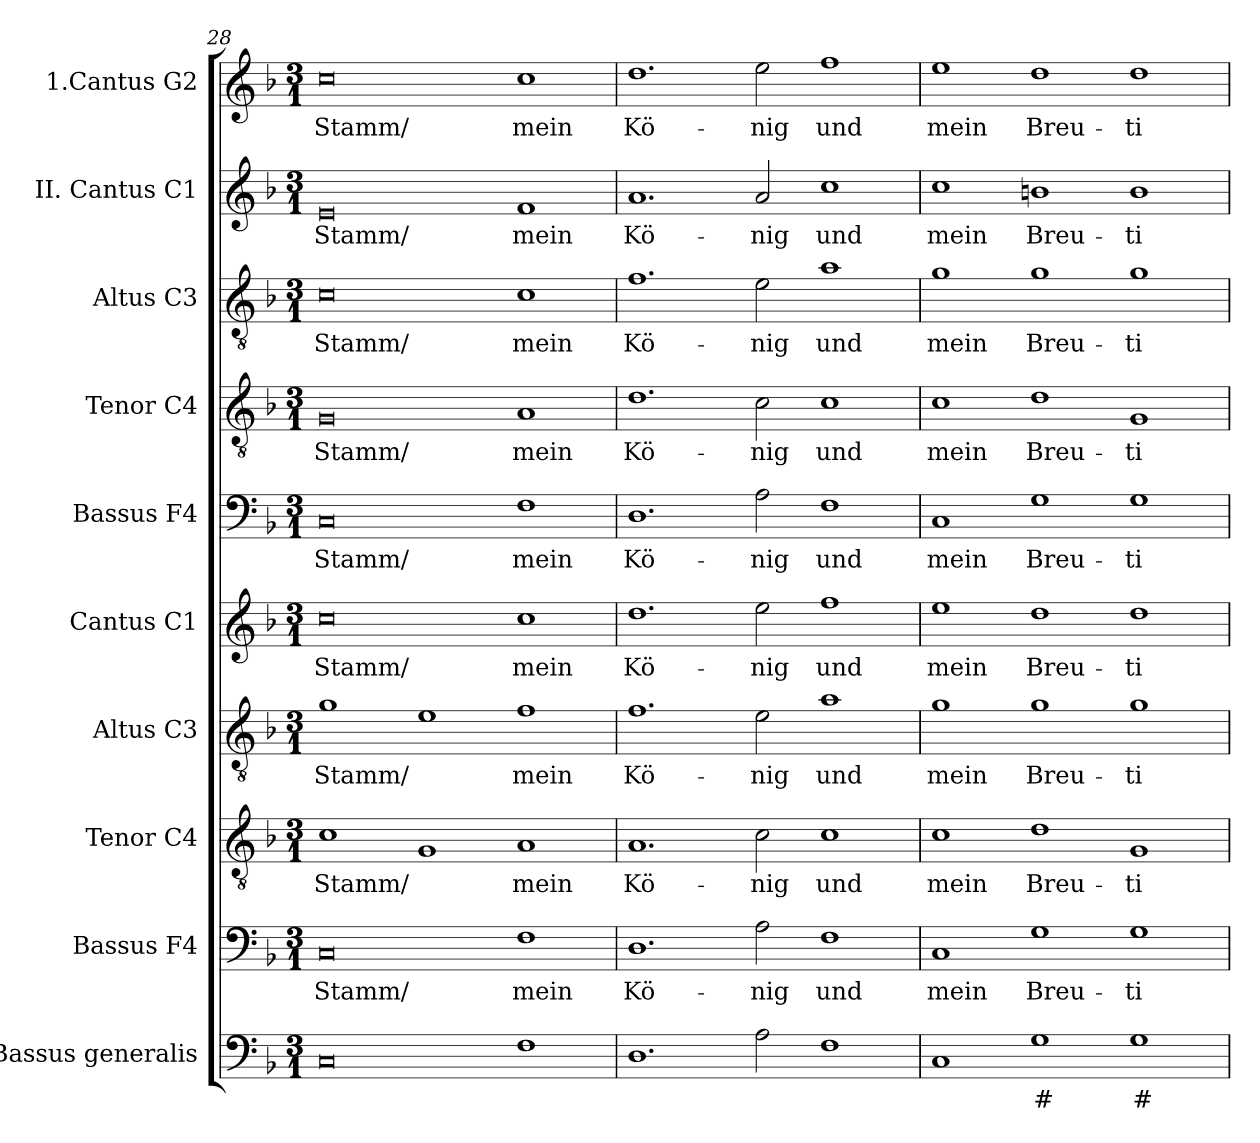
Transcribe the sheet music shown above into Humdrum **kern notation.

**kern	**text	**kern	**text	**kern	**text	**kern	**text	**kern	**text	**kern	**text	**kern	**text	**kern	**text	**kern	**text	**kern	**text
*part10	*part10	*part9	*part9	*part8	*part8	*part7	*part7	*part6	*part6	*part5	*part5	*part4	*part4	*part3	*part3	*part2	*part2	*part1	*part1
*staff10	*staff10	*staff9	*staff9	*staff8	*staff8	*staff7	*staff7	*staff6	*staff6	*staff5	*staff5	*staff4	*staff4	*staff3	*staff3	*staff2	*staff2	*staff1	*staff1
*I"Bassus  generalis	*	*I"Bassus F4	*	*I"Tenor C4	*	*I"Altus  C3	*	*I"Cantus C1	*	*I"Bassus F4	*	*I"Tenor C4	*	*I"Altus C3	*	*I"II. Cantus C1	*	*I"1.Cantus G2	*
*clefF4	*	*clefF4	*	*clefGv2	*	*clefGv2	*	*clefG2	*	*clefF4	*	*clefGv2	*	*clefGv2	*	*clefG2	*	*clefG2	*
*k[b-]	*	*k[b-]	*	*k[b-]	*	*k[b-]	*	*k[b-]	*	*k[b-]	*	*k[b-]	*	*k[b-]	*	*k[b-]	*	*k[b-]	*
*F:	*	*F:	*	*F:	*	*F:	*	*F:	*	*F:	*	*F:	*	*F:	*	*F:	*	*F:	*
*M3/1	*	*M3/1	*	*M3/1	*	*M3/1	*	*M3/1	*	*M3/1	*	*M3/1	*	*M3/1	*	*M3/1	*	*M3/1	*
=28	=28	=28	=28	=28	=28	=28	=28	=28	=28	=28	=28	=28	=28	=28	=28	=28	=28	=28	=28
!	!	!	!LO:LY:b	!	!LO:LY:b	!	!LO:LY:b	!	!LO:LY:b	!	!LO:LY:b	!	!LO:LY:b	!	!LO:LY:b	!	!LO:LY:b	!	!LO:LY:b
0C	.	0C	Stamm/	1c	Stamm/	1g	Stamm/	0cc	Stamm/	0C	Stamm/	0G	Stamm/	0c	Stamm/	0e	Stamm/	0cc	Stamm/
.	.	.	.	1G	.	1e	.	.	.	.	.	.	.	.	.	.	.	.	.
!	!	!	!LO:LY:b	!	!LO:LY:b	!	!LO:LY:b	!	!LO:LY:b	!	!LO:LY:b	!	!LO:LY:b	!	!LO:LY:b	!	!LO:LY:b	!	!LO:LY:b
1F	.	1F	mein	1A	mein	1f	mein	1cc	mein	1F	mein	1A	mein	1c	mein	1f	mein	1cc	mein
=29	=29	=29	=29	=29	=29	=29	=29	=29	=29	=29	=29	=29	=29	=29	=29	=29	=29	=29	=29
!	!	!	!LO:LY:b	!	!LO:LY:b	!	!LO:LY:b	!	!LO:LY:b	!	!LO:LY:b	!	!LO:LY:b	!	!LO:LY:b	!	!LO:LY:b	!	!LO:LY:b
1.D	.	1.D	Kö-	1.A	Kö-	1.f	Kö-	1.dd	Kö-	1.D	Kö-	1.d	Kö-	1.f	Kö-	1.a	Kö-	1.dd	Kö-
!	!	!	!LO:LY:b	!	!LO:LY:b	!	!LO:LY:b	!	!LO:LY:b	!	!LO:LY:b	!	!LO:LY:b	!	!LO:LY:b	!	!LO:LY:b	!	!LO:LY:b
2A\	.	2A\	-nig	2c\	-nig	2e\	-nig	2ee\	-nig	2A\	-nig	2c\	-nig	2e\	-nig	2a/	-nig	2ee\	-nig
!	!	!	!LO:LY:b	!	!LO:LY:b	!	!LO:LY:b	!	!LO:LY:b	!	!LO:LY:b	!	!LO:LY:b	!	!LO:LY:b	!	!LO:LY:b	!	!LO:LY:b
1F	.	1F	und	1c	und	1a	und	1ff	und	1F	und	1c	und	1a	und	1cc	und	1ff	und
=30	=30	=30	=30	=30	=30	=30	=30	=30	=30	=30	=30	=30	=30	=30	=30	=30	=30	=30	=30
!	!	!	!LO:LY:b	!	!LO:LY:b	!	!LO:LY:b	!	!LO:LY:b	!	!LO:LY:b	!	!LO:LY:b	!	!LO:LY:b	!	!LO:LY:b	!	!LO:LY:b
1C	.	1C	mein	1c	mein	1g	mein	1ee	mein	1C	mein	1c	mein	1g	mein	1cc	mein	1ee	mein
!	!LO:LY:b	!	!LO:LY:b	!	!LO:LY:b	!	!LO:LY:b	!	!LO:LY:b	!	!LO:LY:b	!	!LO:LY:b	!	!LO:LY:b	!	!LO:LY:b	!	!LO:LY:b
1G	#	1G	Breu-	1d	Breu-	1g	Breu-	1dd	Breu-	1G	Breu-	1d	Breu-	1g	Breu-	1bn	Breu-	1dd	Breu-
!	!LO:LY:b	!	!LO:LY:b	!	!LO:LY:b	!	!LO:LY:b	!	!LO:LY:b	!	!LO:LY:b	!	!LO:LY:b	!	!LO:LY:b	!	!LO:LY:b	!	!LO:LY:b
1G	#	1G	-ti-	1G	-ti-	1g	-ti-	1dd	-ti-	1G	-ti-	1G	-ti-	1g	-ti-	1b	-ti-	1dd	-ti-
=	=	=	=	=	=	=	=	=	=	=	=	=	=	=	=	=	=	=	=
*-	*-	*-	*-	*-	*-	*-	*-	*-	*-	*-	*-	*-	*-	*-	*-	*-	*-	*-	*-
